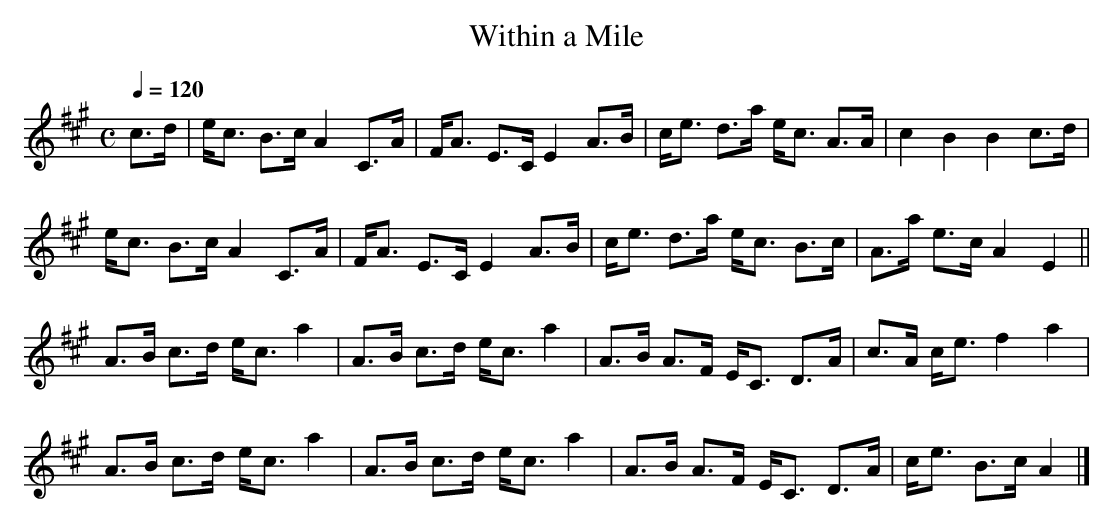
X:1
T:Within a Mile
M:C
L:1/8
Q:1/4=120
K:A
c>d|e<c B>c A2  C>A|F<A E>C E2  A>B|c<e d>a e<c A>A|c2 B2   B2 c>d|
    e<c B>c A2  C>A|F<A E>C E2  A>B|c<e d>a e<c B>c|A>a e>c A2 E2||
    A>B c>d e<c a2 |A>B c>d e<c a2 |A>B A>F E<C D>A|c>A c<e f2 a2 |
    A>B c>d e<c a2 |A>B c>d e<c a2 |A>B A>F E<C D>A|c<e B>c A2   |]
